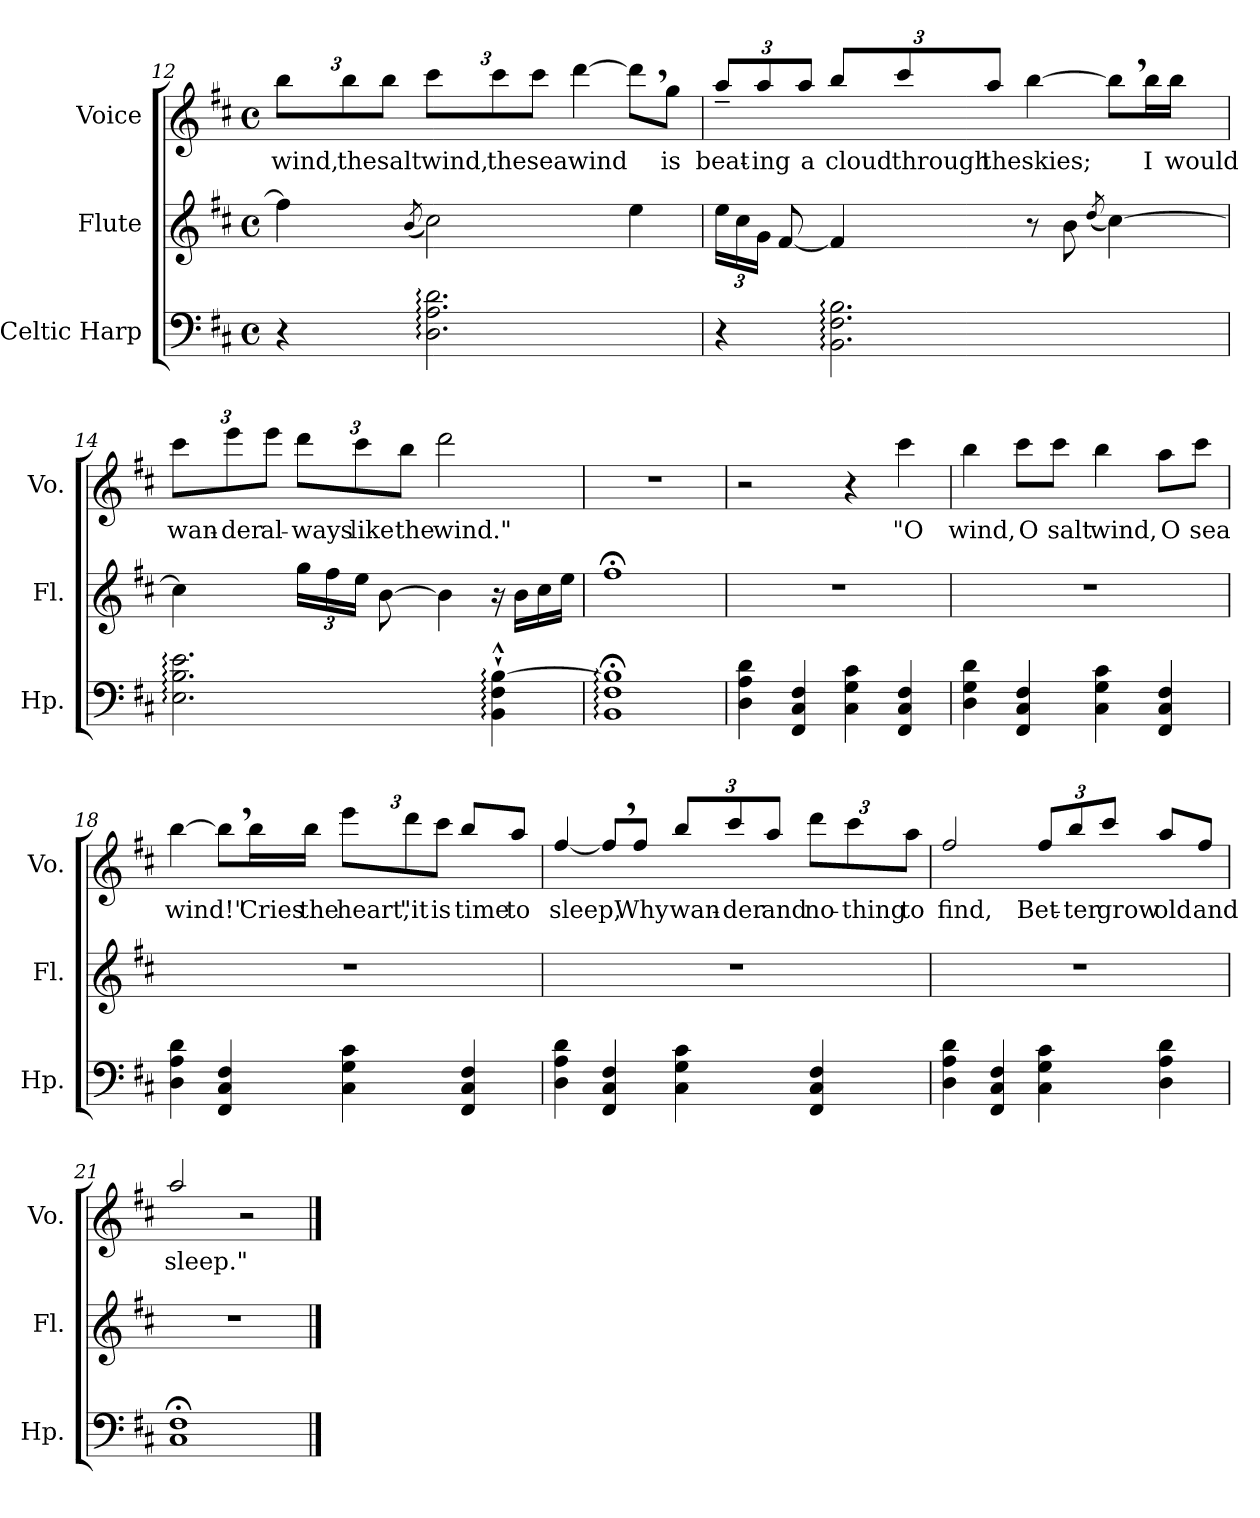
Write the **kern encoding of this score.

**kern	**kern	**kern	**text
*part3	*part2	*part1	*part1
*staff3	*staff2	*staff1	*staff1
*I"Celtic Harp	*I"Flute	*I"Voice	*
*I'Hp.	*I'Fl.	*I'Vo.	*
*clefF4	*clefG2	*clefG2	*
*	*	*ITrd7c12	*
*k[f#c#]	*k[f#c#]	*k[f#c#]	*
*D:	*D:	*D:	*
*M4/4	*M4/4	*M4/4	*
*met(c)	*met(c)	*met(c)	*
=12	=12	=12	=12
!	!	!	!LO:LY:b
4r	4ff#\]	12b\L	wind,
!	!	!	!LO:LY:b
.	.	12b\	the
!	!	!	!LO:LY:b
.	.	12b\J	salt
.	(<8qb/	.	.
!	!	!	!LO:LY:b
2.D\: 2.A\: 2.d\:	2cc#\)	12cc#\L	wind,
!	!	!	!LO:LY:b
.	.	12cc#\	the
!	!	!	!LO:LY:b
.	.	12cc#\J	sea
!	!	!	!LO:LY:b
.	.	[4dd\	wind
.	4ee\	8dd,>\L]	.
!	!	!	!LO:LY:b
.	.	8g\J	is
!!LO:LB:g=z
=13	=13	=13	=13
*	*Xbrackettup	*	*
!	!	!	!LO:LY:b
4r	24ee\LL	12a~</L	beat-
.	24cc#\	.	.
!	!	!	!LO:LY:b
.	24g\JJ	12a/	-ing
.	[8f#/	.	.
!	!	!	!LO:LY:b
.	.	12a/J	a
!	!	!	!LO:LY:b
2.BB\: 2.F#\: 2.B\:	4f#/]	12b/L	cloud
!	!	!	!LO:LY:b
.	.	12cc#/	through
!	!	!	!LO:LY:b
.	.	12a/J	the
!	!	!	!LO:LY:b
.	8r	[4b\	skies;
.	8b\	.	.
.	(<8qdd/	.	.
.	[4cc#\)	8b,>\L]	.
!	!	!	!LO:LY:b
.	.	16b\L	I
!	!	!	!LO:LY:b
.	.	16b\JJ	would
!!LO:PB:g=z
=14	=14	=14	=14
!	!	!	!LO:LY:b
2.E\: 2.B\: 2.e\:	4cc#\]	12cc#\L	wan-
!	!	!	!LO:LY:b
.	.	12ee\	-der
!	!	!	!LO:LY:b
.	.	12ee\J	al-
!	!	!	!LO:LY:b
.	24gg\LL	12dd\L	-ways
.	24ff#\	.	.
!	!	!	!LO:LY:b
.	24ee\JJ	12cc#\	like
.	[8b\	.	.
!	!	!	!LO:LY:b
.	.	12b\J	the
!	!	!	!LO:LY:b
.	4b\]	2dd\	wind."
4BB\:^^>`> 4F#\:^^>`> [4B\:^^>`>	16r	.	.
.	16b\LL	.	.
.	16cc#\	.	.
.	16ee\JJ	.	.
=15	=15	=15	=15
1BB;<: 1F#;<: 1B];<:	1ff#;<	1r	.
!!LO:LB:g=z
=16	=16	=16	=16
4D\ 4A\ 4d\	1r	2r	.
4FF#/ 4C#/ 4F#/	.	.	.
4C#\ 4G\ 4c#\	.	4r	.
!	!	!	!LO:LY:b
4FF#/ 4C#/ 4F#/	.	4cc#\	"O
=17	=17	=17	=17
!	!	!	!LO:LY:b
4D\ 4G\ 4d\	1r	4b\	wind,
!	!	!	!LO:LY:b
4FF#/ 4C#/ 4F#/	.	8cc#\L	O
!	!	!	!LO:LY:b
.	.	8cc#\J	salt
!	!	!	!LO:LY:b
4C#\ 4G\ 4c#\	.	4b\	wind,
!	!	!	!LO:LY:b
4FF#/ 4C#/ 4F#/	.	8a\L	O
!	!	!	!LO:LY:b
.	.	8cc#\J	sea
!!LO:LB:g=z
=18	=18	=18	=18
!	!	!	!LO:LY:b
4D\ 4A\ 4d\	1r	[4b\	wind!"
4FF#/ 4C#/ 4F#/	.	8b,>\L]	.
!	!	!	!LO:LY:b
.	.	16b\L	Cries
!	!	!	!LO:LY:b
.	.	16b\JJ	the
!	!	!	!LO:LY:b
4C#\ 4G\ 4c#\	.	12ee\L	heart,
!	!	!	!LO:LY:b
.	.	12dd\	"it
!	!	!	!LO:LY:b
.	.	12cc#\J	is
!	!	!	!LO:LY:b
4FF#/ 4C#/ 4F#/	.	8b/L	time
!	!	!	!LO:LY:b
.	.	8a/J	to
=19	=19	=19	=19
!	!	!	!LO:LY:b
4D\ 4A\ 4d\	1r	[4f#/	sleep,
4FF#/ 4C#/ 4F#/	.	8f#,>/L]	.
!	!	!	!LO:LY:b
.	.	8f#/J	Why
!	!	!	!LO:LY:b
4C#\ 4G\ 4c#\	.	12b/L	wan-
!	!	!	!LO:LY:b
.	.	12cc#/	-der
!	!	!	!LO:LY:b
.	.	12a/J	and
!	!	!	!LO:LY:b
4FF#/ 4C#/ 4F#/	.	12dd\L	no-
!	!	!	!LO:LY:b
.	.	12cc#\	-thing
!	!	!	!LO:LY:b
.	.	12a\J	to
!!LO:PB:g=z
=20	=20	=20	=20
!	!	!	!LO:LY:b
4D\ 4A\ 4d\	1r	2f#/	find,
4FF#/ 4C#/ 4F#/	.	.	.
!	!	!	!LO:LY:b
4C#\ 4G\ 4c#\	.	12f#/L	Bet-
!	!	!	!LO:LY:b
.	.	12b/	-ter
!	!	!	!LO:LY:b
.	.	12cc#/J	grow
!	!	!	!LO:LY:b
4D\ 4A\ 4d\	.	8a/L	old
!	!	!	!LO:LY:b
.	.	8f#/J	and
=21	=21	=21	=21
!	!	!	!LO:LY:b
1C#;< 1F#;<	1r	2a/	sleep."
.	.	2r	.
==	==	==	==
*-	*-	*-	*-
